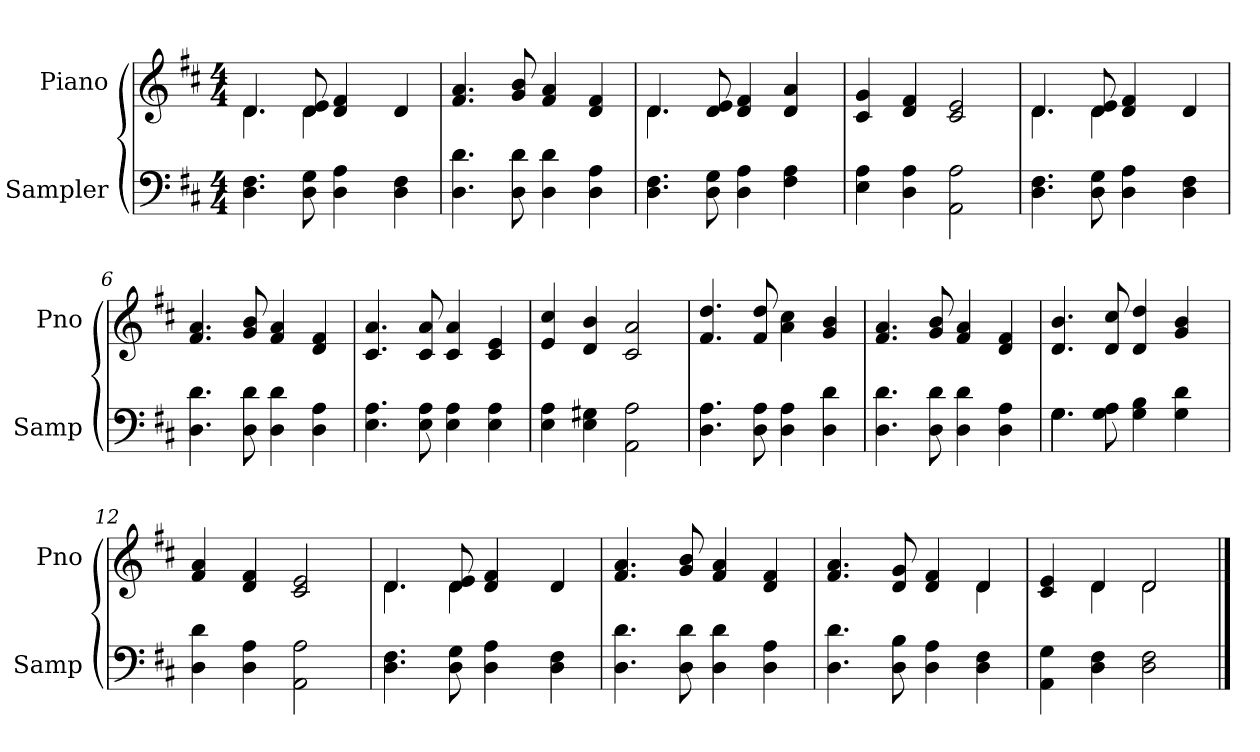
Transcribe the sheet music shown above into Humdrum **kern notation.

**kern	**kern
*part2	*part1
*staff2	*staff1
*I"Sampler	*I"Piano
*I'Samp	*I'Pno
*clefF4	*clefG2
*k[f#c#]	*k[f#c#]
*D:	*D:
*M4/4	*M4/4
=1	=1
*	*^
4.D 4.F#	4.d/	4.d
8D 8G	8d 8e	4d
4D 4A	4d 4f#	.
.	.	4.ryy
4D 4F#	4d/	.
*	*v	*v
=2	=2
4.D 4.d	4.f# 4.a
8D 8d	8g 8b
4D 4d	4f# 4a
4D 4A	4d 4f#
=3	=3
*	*^
4.D 4.F#	4.d/	4.d
8D 8G	8d 8e	2ryy
4D 4A	4d 4f#	.
4F# 4A	4d 4a	.
.	.	8ryy
*	*v	*v
=4	=4
4E 4A	4c# 4g
4D 4A	4d 4f#
2AA 2A	2c# 2e
=5	=5
*	*^
4.D 4.F#	4.d/	4.d
8D 8G	8d 8e	4d
4D 4A	4d 4f#	.
.	.	4.ryy
4D 4F#	4d/	.
*	*v	*v
=6	=6
4.D 4.d	4.f# 4.a
8D 8d	8g 8b
4D 4d	4f# 4a
4D 4A	4d 4f#
=7	=7
4.E 4.A	4.c# 4.a
8E 8A	8c# 8a
4E 4A	4c# 4a
4E 4A	4c# 4e
=8	=8
4E 4A	4e 4cc#
4E 4G#X	4d 4b
2AA 2A	2c# 2a
=9	=9
4.D 4.A	4.f# 4.dd
8D 8A	8f# 8dd
4D 4A	4a 4cc#
4D 4d	4g 4b
=10	=10
4.D 4.d	4.f# 4.a
8D 8d	8g 8b
4D 4d	4f# 4a
4D 4A	4d 4f#
=11	=11
*^	*
4.G\	4.G	4.d 4.b
8G 8A	2ryy	8d 8cc#
4G 4B	.	4d 4dd
4G 4d	.	4g 4b
.	8ryy	.
*v	*v	*
=12	=12
4D 4d	4f# 4a
4D 4A	4d 4f#
2AA 2A	2c# 2e
=13	=13
*	*^
4.D\ 4.F#\	4.d/	4.d
8D\ 8G\	8d 8e	4d
4D\ 4A\	4d 4f#	.
.	.	4.ryy
4D\ 4F#\	4d/	.
*	*v	*v
=14	=14
4.D\ 4.d\	4.f# 4.a
8D\ 8d\	8g 8b
4D\ 4d\	4f# 4a
4D\ 4A\	4d 4f#
=15	=15
*	*^
4.D\ 4.d\	4.f# 4.a	2.ryy
8D\ 8B\	8d 8g	.
4D\ 4A\	4d 4f#	.
4D\ 4F#\	4d/	4d
=16	=16	=16
4AA\ 4G\	4c# 4e	4ryy
4D\ 4F#\	4d/	4d
2D\ 2F#\	2d/	2d
*	*v	*v
==	==
*-	*-
